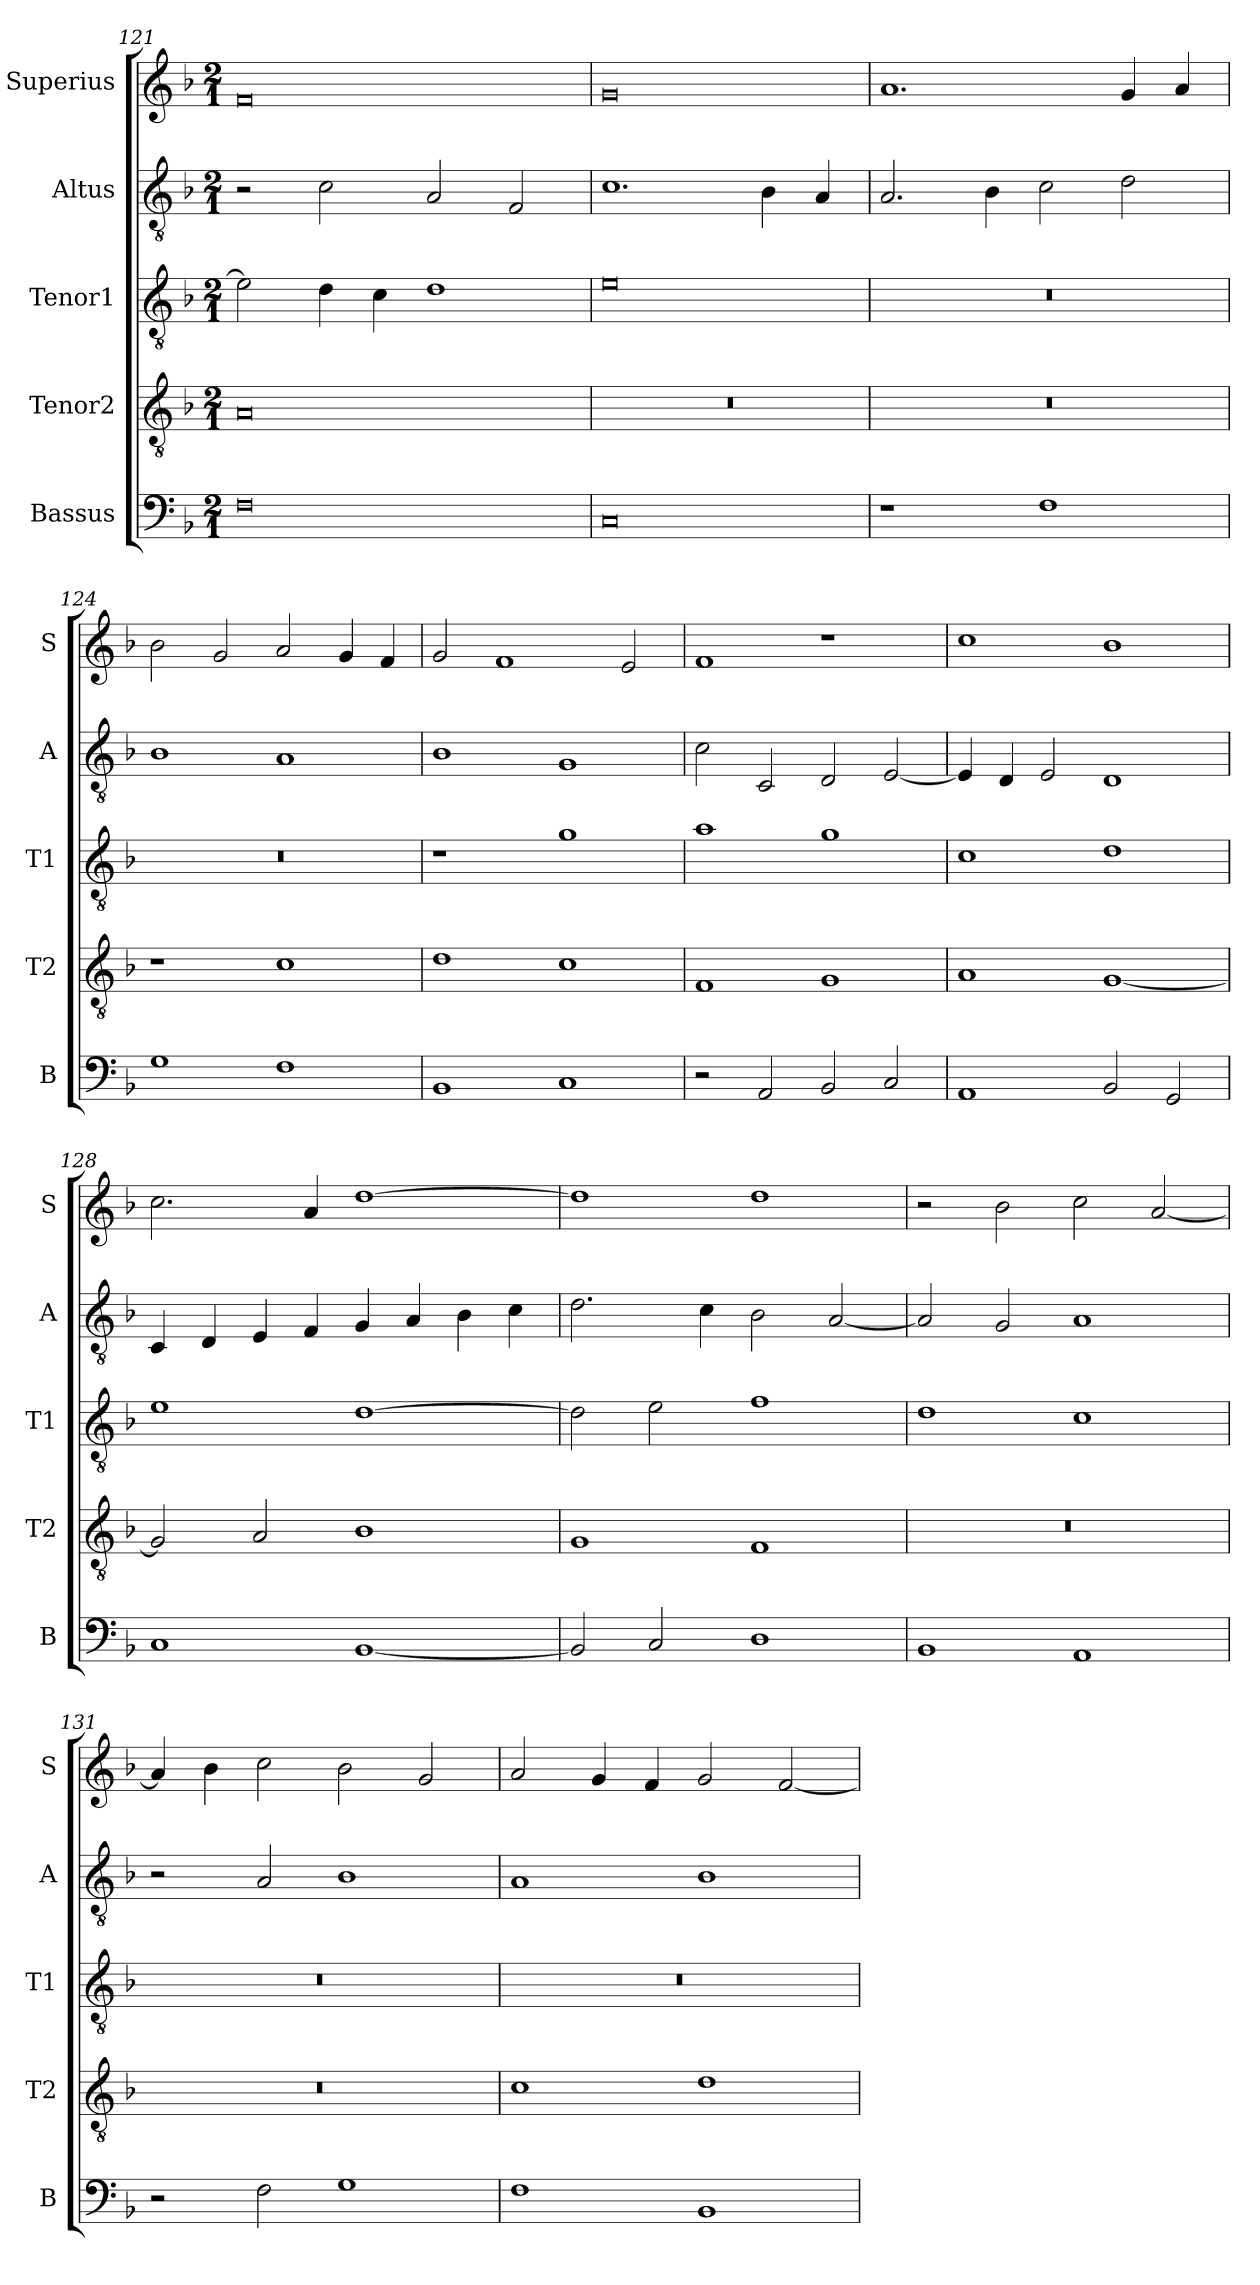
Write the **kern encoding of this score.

**kern	**kern	**kern	**kern	**kern
*part5	*part4	*part3	*part2	*part1
*staff5	*staff4	*staff3	*staff2	*staff1
*I"Bassus	*I"Tenor2	*I"Tenor1	*I"Altus	*I"Superius
*I'B	*I'T2	*I'T1	*I'A	*I'S
*clefF4	*clefGv2	*clefGv2	*clefGv2	*clefG2
*k[b-]	*k[b-]	*k[b-]	*k[b-]	*k[b-]
*M2/1	*M2/1	*M2/1	*M2/1	*M2/1
=121	=121	=121	=121	=121
0F	0A	2e\]	2r	0f
.	.	4d\	2c\	.
.	.	4c\	.	.
.	.	1d	2A/	.
.	.	.	2F/	.
=122	=122	=122	=122	=122
0C	0r	0e	1.c	0g
.	.	.	4B-\	.
.	.	.	4A/	.
=123	=123	=123	=123	=123
1r	0r	0r	2.A/	1.a
.	.	.	4B-\	.
1F	.	.	2c\	.
.	.	.	2d\	4g/
.	.	.	.	4a/
=124	=124	=124	=124	=124
1G	1r	0r	1B-	2b-\
.	.	.	.	2g/
1F	1c	.	1A	2a/
.	.	.	.	4g/
.	.	.	.	4f/
=125	=125	=125	=125	=125
1BB-	1d	1r	1B-	2g/
.	.	.	.	1f
1C	1c	1g	1G	.
.	.	.	.	2e/
=126	=126	=126	=126	=126
2r	1F	1a	2c\	1f
2AA/	.	.	2C/	.
2BB-/	1G	1g	2D/	1r
2C/	.	.	[2E/	.
=127	=127	=127	=127	=127
1AA	1A	1c	4E/]	1cc
.	.	.	4D/	.
.	.	.	2E/	.
2BB-/	[1G	1d	1D	1b-
2GG/	.	.	.	.
=128	=128	=128	=128	=128
1C	2G/]	1e	4C/	2.cc\
.	.	.	4D/	.
.	2A/	.	4E/	.
.	.	.	4F/	4a/
[1BB-	1B-	[1d	4G/	[1dd
.	.	.	4A/	.
.	.	.	4B-\	.
.	.	.	4c\	.
=129	=129	=129	=129	=129
2BB-/]	1G	2d\]	2.d\	1dd]
2C/	.	2e\	.	.
.	.	.	4c\	.
1D	1F	1f	2B-\	1dd
.	.	.	[2A/	.
=130	=130	=130	=130	=130
1BB-	0r	1d	2A/]	2r
.	.	.	2G/	2b-\
1AA	.	1c	1A	2cc\
.	.	.	.	[2a/
=131	=131	=131	=131	=131
2r	0r	0r	2r	4a/]
.	.	.	.	4b-\
2F\	.	.	2A/	2cc\
1G	.	.	1B-	2b-\
.	.	.	.	2g/
=132	=132	=132	=132	=132
1F	1c	0r	1A	2a/
.	.	.	.	4g/
.	.	.	.	4f/
1BB-	1d	.	1B-	2g/
.	.	.	.	[2f/
=	=	=	=	=
*-	*-	*-	*-	*-
